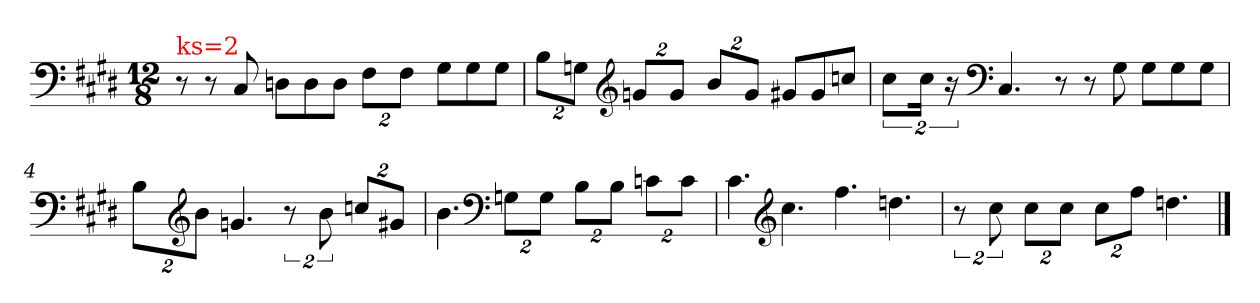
**kern
*part1
*staff1
*clefF4
*k[f#c#g#d#]
*E:
*M12/8
=1
!LO:TX:a:color=#FF0000:t=ks=2
8r
8r
8C#/
8Dn\L
8D\
8D\J
16%3F#\L
16%3F#\J
8G#\L
8G#\
8G#\J
=2
16%3B\L
16%3Gn\J
*clefG2
16%3gn/L
16%3g/J
16%3b/L
16%3g/J
8g#X/L
8g#/
8ccni/J
!!LO:LB:g=z
=3
16%3cc#\L
32%3cc#\Jk
32%3r
*clefF4
4.C#/
8r
8r
8G#\
8G#\L
8G#\
8G#\J
=4
16%3B\L
*clefG2
16%3b\J
4.gn/
16%3r
16%3b\
16%3ccn/L
16%3g#X/J
=5
4.b\
*clefF4
16%3Gn\L
16%3G\J
16%3B\L
16%3B\J
16%3cn\L
16%3c\J
!!LO:LB:g=z
=6
4.c#\
*clefG2
4.cc#\
4.ff#\
4.ddn\
=7
16%3r
16%3cc#\
16%3cc#\L
16%3cc#\J
16%3cc#\L
16%3ff#\J
4.ddn\
==
*-
